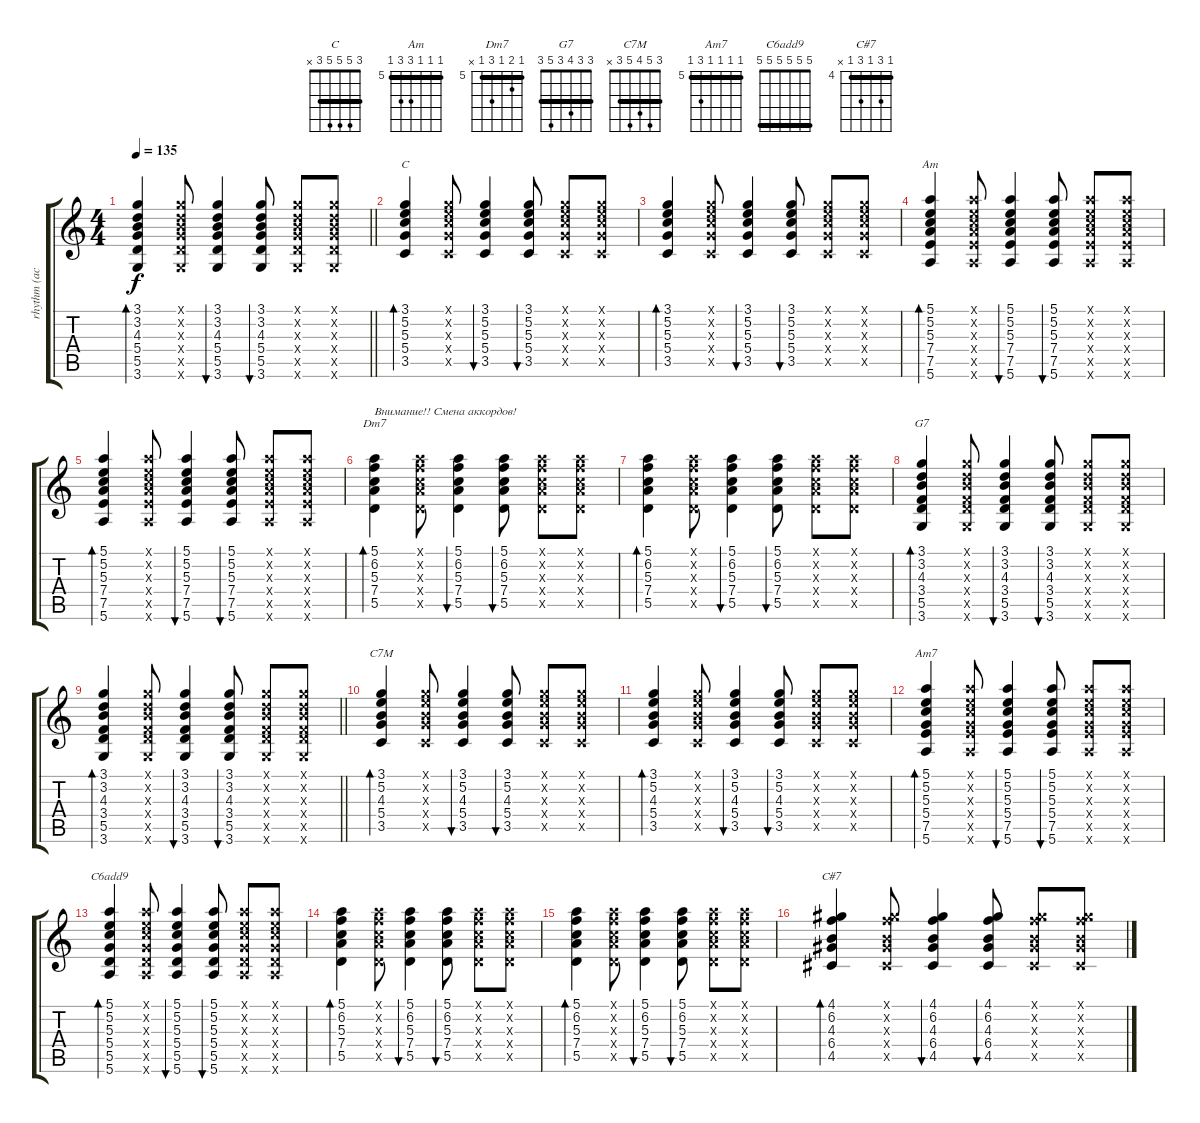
\track ("rhythm (acoustic) " "rhythm (ac") {instrument acousticguitarsteel}
\staff {score tabs}
\tuning (E4 B3 G3 D3 A2 E2) {hide}
\chord ("C" 3 5 5 5 3 x) {barre 3}
\chord ("Am" 5 5 5 7 7 5) {firstfret 5 barre 5}
\chord ("Dm7" 5 6 5 7 5 x) {firstfret 5 barre 5}
\chord ("G7" 3 3 4 3 5 3) {barre 3}
\chord ("C7M" 3 5 4 5 3 x) {barre 3}
\chord ("Am7" 5 5 5 5 7 5) {firstfret 5 barre 5}
\chord ("C6add9" 5 5 5 5 5 5) {barre 5}
\chord ("C#7" 4 6 4 6 4 x) {firstfret 4 barre 4}
\ts (4 4)
\tempo 135
\clef g2
\barLineRight lightlight
\ks c
(3.1 3.2 4.3 5.4 5.5 3.6).4{bd 60 dy f} (3.1{x} 3.2{x} 4.3{x} 5.4{x} 5.5{x} 3.6{x}).8 (3.1 3.2 4.3 5.4 5.5 3.6).4{bu 60} (3.1 3.2 4.3 5.4 5.5 3.6).8{bu 60} (3.1{x} 3.2{x} 4.3{x} 5.4{x} 5.5{x} 3.6{x}).8 (3.1{x} 3.2{x} 4.3{x} 5.4{x} 5.5{x} 3.6{x}).8 |
(3.1 5.2 5.3 5.4 3.5).4{bd 60 ch "C"} (3.1{x} 5.2{x} 5.3{x} 5.4{x} 3.5{x}).8 (3.1 5.2 5.3 5.4 3.5).4{bu 60} (3.1 5.2 5.3 5.4 3.5).8{bu 60} (3.1{x} 5.2{x} 5.3{x} 5.4{x} 3.5{x}).8 (3.1{x} 5.2{x} 5.3{x} 5.4{x} 3.5{x}).8 |
(3.1 5.2 5.3 5.4 3.5).4{bd 60} (3.1{x} 5.2{x} 5.3{x} 5.4{x} 3.5{x}).8 (3.1 5.2 5.3 5.4 3.5).4{bu 60} (3.1 5.2 5.3 5.4 3.5).8{bu 60} (3.1{x} 5.2{x} 5.3{x} 5.4{x} 3.5{x}).8 (3.1{x} 5.2{x} 5.3{x} 5.4{x} 3.5{x}).8 |
(5.1 5.2 5.3 7.4 7.5 5.6).4{bd 60 ch "Am"} (5.1{x} 5.2{x} 5.3{x} 7.4{x} 7.5{x} 5.6{x}).8 (5.1 5.2 5.3 7.4 7.5 5.6).4{bu 60} (5.1 5.2 5.3 7.4 7.5 5.6).8{bu 60} (5.1{x} 5.2{x} 5.3{x} 7.4{x} 7.5{x} 5.6{x}).8 (5.1{x} 5.2{x} 5.3{x} 7.4{x} 7.5{x} 5.6{x}).8 |
(5.1 5.2 5.3 7.4 7.5 5.6).4{bd 60} (5.1{x} 5.2{x} 5.3{x} 7.4{x} 7.5{x} 5.6{x}).8 (5.1 5.2 5.3 7.4 7.5 5.6).4{bu 60} (5.1 5.2 5.3 7.4 7.5 5.6).8{bu 60} (5.1{x} 5.2{x} 5.3{x} 7.4{x} 7.5{x} 5.6{x}).8 (5.1{x} 5.2{x} 5.3{x} 7.4{x} 7.5{x} 5.6{x}).8 |
(5.1 6.2 5.3 7.4 5.5).4{bd 60 ch "Dm7" txt "Внимание!! Смена аккордов!"} (5.1{x} 6.2{x} 5.3{x} 7.4{x} 5.5{x}).8 (5.1 6.2 5.3 7.4 5.5).4{bu 60} (5.1 6.2 5.3 7.4 5.5).8{bu 60} (5.1{x} 6.2{x} 5.3{x} 7.4{x} 5.5{x}).8 (5.1{x} 6.2{x} 5.3{x} 7.4{x} 5.5{x}).8 |
(5.1 6.2 5.3 7.4 5.5).4{bd 60} (5.1{x} 6.2{x} 5.3{x} 7.4{x} 5.5{x}).8 (5.1 6.2 5.3 7.4 5.5).4{bu 60} (5.1 6.2 5.3 7.4 5.5).8{bu 60} (5.1{x} 6.2{x} 5.3{x} 7.4{x} 5.5{x}).8 (5.1{x} 6.2{x} 5.3{x} 7.4{x} 5.5{x}).8 |
(3.1 3.2 4.3 3.4 5.5 3.6).4{bd 60 ch "G7"} (3.1{x} 3.2{x} 4.3{x} 3.4{x} 5.5{x} 3.6{x}).8 (3.1 3.2 4.3 3.4 5.5 3.6).4{bu 60} (3.1 3.2 4.3 3.4 5.5 3.6).8{bu 60} (3.1{x} 3.2{x} 4.3{x} 3.4{x} 5.5{x} 3.6{x}).8 (3.1{x} 3.2{x} 4.3{x} 3.4{x} 5.5{x} 3.6{x}).8 |
\barLineRight lightlight
(3.1 3.2 4.3 3.4 5.5 3.6).4{bd 60} (3.1{x} 3.2{x} 4.3{x} 3.4{x} 5.5{x} 3.6{x}).8 (3.1 3.2 4.3 3.4 5.5 3.6).4{bu 60} (3.1 3.2 4.3 3.4 5.5 3.6).8{bu 60} (3.1{x} 3.2{x} 4.3{x} 3.4{x} 5.5{x} 3.6{x}).8 (3.1{x} 3.2{x} 4.3{x} 3.4{x} 5.5{x} 3.6{x}).8 |
(3.1 5.2 4.3 5.4 3.5).4{bd 60 ch "C7M"} (3.1{x} 5.2{x} 4.3{x} 5.4{x} 3.5{x}).8 (3.1 5.2 4.3 5.4 3.5).4{bu 60} (3.1 5.2 4.3 5.4 3.5).8{bu 60} (3.1{x} 5.2{x} 4.3{x} 5.4{x} 3.5{x}).8 (3.1{x} 5.2{x} 4.3{x} 5.4{x} 3.5{x}).8 |
(3.1 5.2 4.3 5.4 3.5).4{bd 60} (3.1{x} 5.2{x} 4.3{x} 5.4{x} 3.5{x}).8 (3.1 5.2 4.3 5.4 3.5).4{bu 60} (3.1 5.2 4.3 5.4 3.5).8{bu 60} (3.1{x} 5.2{x} 4.3{x} 5.4{x} 3.5{x}).8 (3.1{x} 5.2{x} 4.3{x} 5.4{x} 3.5{x}).8 |
(5.1 5.2 5.3 5.4 7.5 5.6).4{bd 60 ch "Am7"} (5.1{x} 5.2{x} 5.3{x} 5.4{x} 7.5{x} 5.6{x}).8 (5.1 5.2 5.3 5.4 7.5 5.6).4{bu 60} (5.1 5.2 5.3 5.4 7.5 5.6).8{bu 60} (5.1{x} 5.2{x} 5.3{x} 5.4{x} 7.5{x} 5.6{x}).8 (5.1{x} 5.2{x} 5.3{x} 5.4{x} 7.5{x} 5.6{x}).8 |
(5.1 5.2 5.3 5.4 5.5 5.6).4{bd 60 ch "C6add9"} (5.1{x} 5.2{x} 5.3{x} 5.4{x} 5.5{x} 5.6{x}).8 (5.1 5.2 5.3 5.4 5.5 5.6).4{bu 60} (5.1 5.2 5.3 5.4 5.5 5.6).8{bu 60} (5.1{x} 5.2{x} 5.3{x} 5.4{x} 5.5{x} 5.6{x}).8 (5.1{x} 5.2{x} 5.3{x} 5.4{x} 5.5{x} 5.6{x}).8 |
(5.1 6.2 5.3 7.4 5.5).4{bd 60} (5.1{x} 6.2{x} 5.3{x} 7.4{x} 5.5{x}).8 (5.1 6.2 5.3 7.4 5.5).4{bu 60} (5.1 6.2 5.3 7.4 5.5).8{bu 60} (5.1{x} 6.2{x} 5.3{x} 7.4{x} 5.5{x}).8 (5.1{x} 6.2{x} 5.3{x} 7.4{x} 5.5{x}).8 |
(5.1 6.2 5.3 7.4 5.5).4{bd 60} (5.1{x} 6.2{x} 5.3{x} 7.4{x} 5.5{x}).8 (5.1 6.2 5.3 7.4 5.5).4{bu 60} (5.1 6.2 5.3 7.4 5.5).8{bu 60} (5.1{x} 6.2{x} 5.3{x} 7.4{x} 5.5{x}).8 (5.1{x} 6.2{x} 5.3{x} 7.4{x} 5.5{x}).8 |
(4.1 6.2 4.3 6.4 4.5).4{bd 60 ch "C#7"} (4.1{x} 6.2{x} 4.3{x} 6.4{x} 4.5{x}).8 (4.1 6.2 4.3 6.4 4.5).4{bu 60} (4.1 6.2 4.3 6.4 4.5).8{bu 60} (4.1{x} 6.2{x} 4.3{x} 6.4{x} 4.5{x}).8 (4.1{x} 6.2{x} 4.3{x} 6.4{x} 4.5{x}).8
